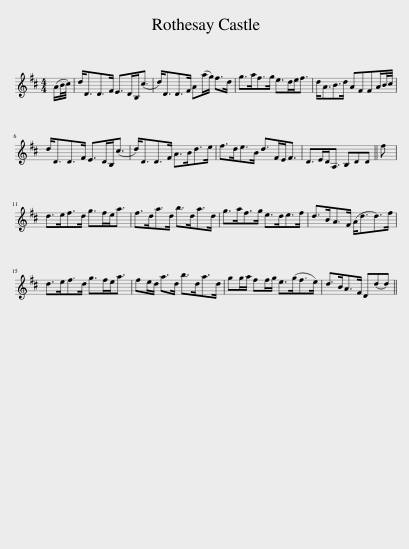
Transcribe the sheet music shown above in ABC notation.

X:1
L:1/8
M:4/4
I:linebreak $
K:D
V:1 treble
V:1
 (A/B/4c/4) | d<DD>F E>DB,<(c | d<)DD>F A(a/g/) f>d | g>af>g e>de<f | d<AB>d AFFA/B/4c/4 |$ %5
 d<DD>F E>DB,<(c | d<)DD>F A>Bd>e | f>de>B d>FE<F | D>ED<A, B,DD || f |$ %10
 d>ef>d g>fe<a | f>da>d b>da>d | g>af>g e>de>f | d>BA>F (A<dd>)f |$ d>ef>d g>fe<a | %15
 fe/d/ a>d b>da>d | gg/a/ ff/g/ e>(gf>e) | d>BA>F D(dd) || %18
